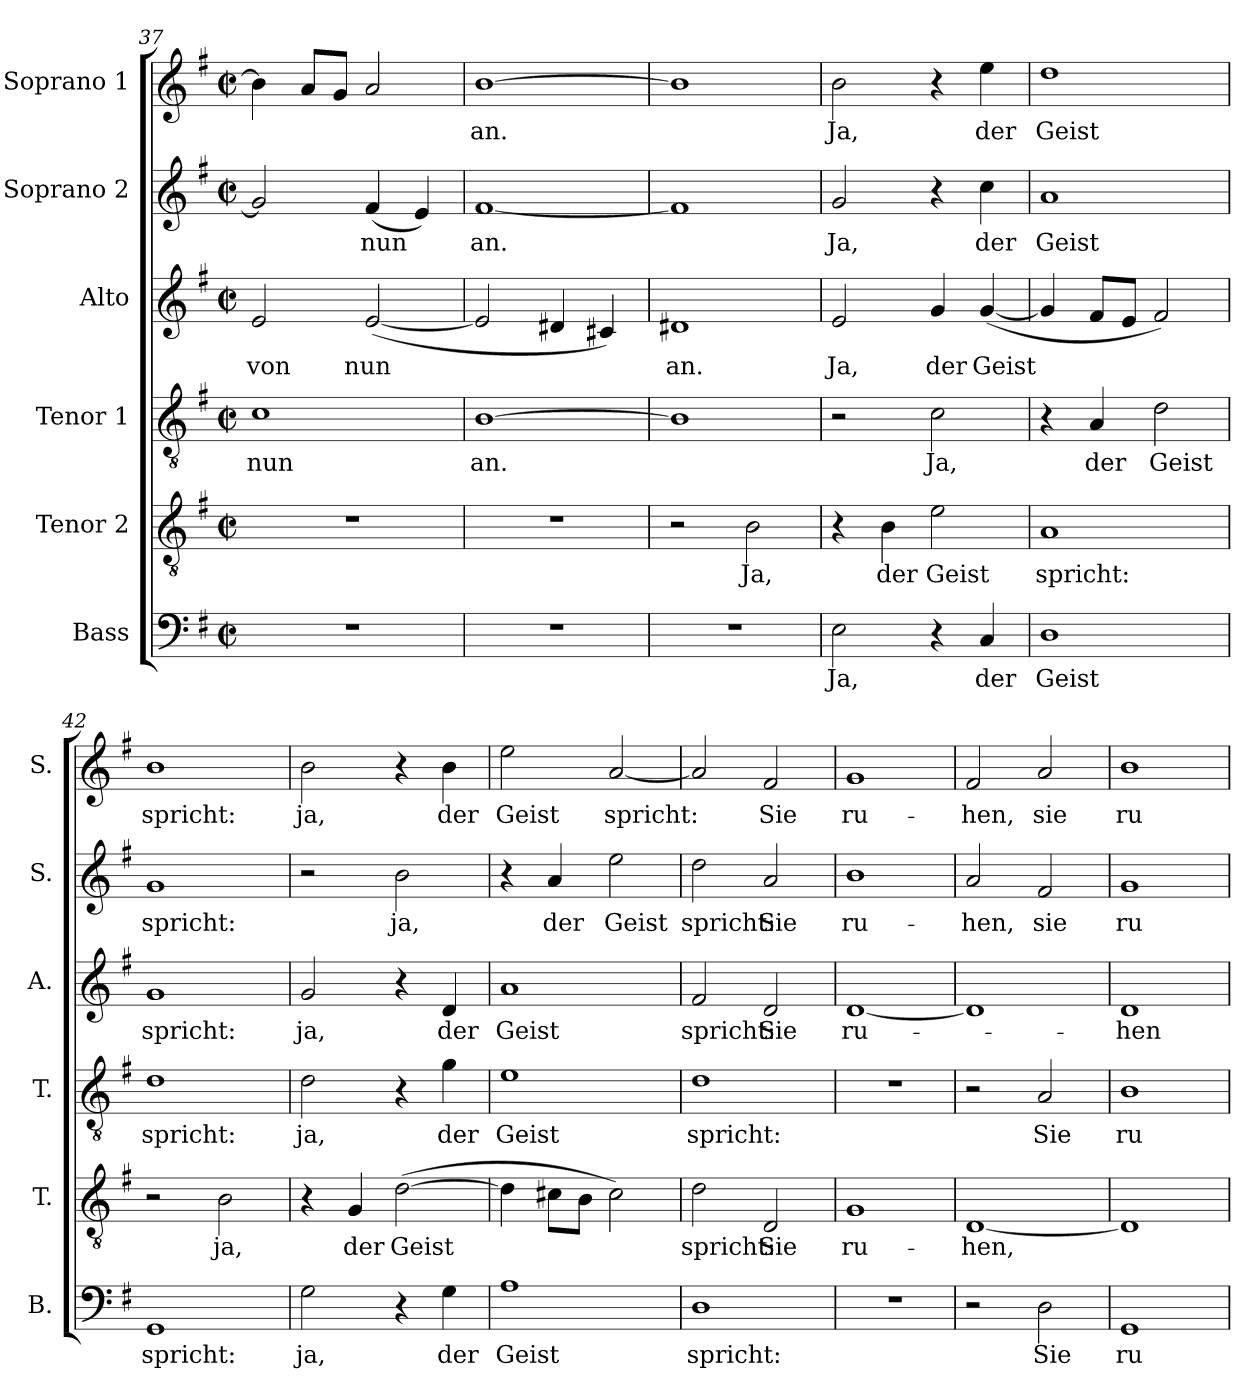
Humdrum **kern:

**kern	**text	**kern	**text	**kern	**text	**kern	**text	**kern	**text	**kern	**text
*part6	*part6	*part5	*part5	*part4	*part4	*part3	*part3	*part2	*part2	*part1	*part1
*staff6	*staff6	*staff5	*staff5	*staff4	*staff4	*staff3	*staff3	*staff2	*staff2	*staff1	*staff1
*I"Bass	*	*I"Tenor 2	*	*I"Tenor 1	*	*I"Alto	*	*I"Soprano 2	*	*I"Soprano 1	*
*I'B.	*	*I'T.	*	*I'T.	*	*I'A.	*	*I'S.	*	*I'S.	*
*clefF4	*	*clefGv2	*	*clefGv2	*	*clefG2	*	*clefG2	*	*clefG2	*
*	*	*ITrd7c12	*	*ITrd7c12	*	*	*	*	*	*	*
*k[f#]	*	*k[f#]	*	*k[f#]	*	*k[f#]	*	*k[f#]	*	*k[f#]	*
*G:	*	*G:	*	*G:	*	*G:	*	*G:	*	*G:	*
*M2/2	*	*M2/2	*	*M2/2	*	*M2/2	*	*M2/2	*	*M2/2	*
*met(c|)	*	*met(c|)	*	*met(c|)	*	*met(c|)	*	*met(c|)	*	*met(c|)	*
=37	=37	=37	=37	=37	=37	=37	=37	=37	=37	=37	=37
!	!	!	!	!	!LO:LY:b	!	!LO:LY:b	!	!	!	!
1r	.	1r	.	1C	nun	2e/	von	2g/]	.	4b\]	.
.	.	.	.	.	.	.	.	.	.	8a/L	.
.	.	.	.	.	.	.	.	.	.	8g/J	.
!	!	!	!	!	!	!	!LO:LY:b	!	!LO:LY:b	!	!
.	.	.	.	.	.	(<[<2e/	nun	(<4f#/	nun	2a/	.
.	.	.	.	.	.	.	.	4e/)	.	.	.
=38	=38	=38	=38	=38	=38	=38	=38	=38	=38	=38	=38
!	!	!	!	!	!LO:LY:b	!	!	!	!LO:LY:b	!	!LO:LY:b
1r	.	1r	.	[<1BB	an.	2e/]	.	[<1f#	an.	[<1b	an.
.	.	.	.	.	.	4d#X/	.	.	.	.	.
.	.	.	.	.	.	4c#X/)	.	.	.	.	.
=39	=39	=39	=39	=39	=39	=39	=39	=39	=39	=39	=39
!	!	!	!	!	!	!	!LO:LY:b	!	!	!	!
1r	.	2r	.	1BB]	.	1d#X	an.	1f#]	.	1b]	.
!	!	!	!LO:LY:b	!	!	!	!	!	!	!	!
.	.	2BB\	Ja,	.	.	.	.	.	.	.	.
=40	=40	=40	=40	=40	=40	=40	=40	=40	=40	=40	=40
!	!LO:LY:b	!	!	!	!	!	!LO:LY:b	!	!LO:LY:b	!	!LO:LY:b
2E\	Ja,	4r	.	2r	.	2e/	Ja,	2g/	Ja,	2b\	Ja,
!	!	!	!LO:LY:b	!	!	!	!	!	!	!	!
.	.	4BB\	der	.	.	.	.	.	.	.	.
!	!	!	!LO:LY:b	!	!LO:LY:b	!	!LO:LY:b	!	!	!	!
4r	.	2E\	Geist	2C\	Ja,	4g/	der	4r	.	4r	.
!	!LO:LY:b	!	!	!	!	!	!LO:LY:b	!	!LO:LY:b	!	!LO:LY:b
4C/	der	.	.	.	.	(<[<4g/	Geist	4cc\	der	4ee\	der
!!LO:PB:g=z
=41	=41	=41	=41	=41	=41	=41	=41	=41	=41	=41	=41
!	!LO:LY:b	!	!LO:LY:b	!	!	!	!	!	!LO:LY:b	!	!LO:LY:b
1D	Geist	1AA	spricht:	4r	.	4g/]	.	1a	Geist	1dd	Geist
!	!	!	!	!	!LO:LY:b	!	!	!	!	!	!
.	.	.	.	4AA/	der	8f#/L	.	.	.	.	.
.	.	.	.	.	.	8e/J	.	.	.	.	.
!	!	!	!	!	!LO:LY:b	!	!	!	!	!	!
.	.	.	.	2D\	Geist	2f#/)	.	.	.	.	.
=42	=42	=42	=42	=42	=42	=42	=42	=42	=42	=42	=42
!	!LO:LY:b	!	!	!	!LO:LY:b	!	!LO:LY:b	!	!LO:LY:b	!	!LO:LY:b
1GG	spricht:	2r	.	1D	spricht:	1g	spricht:	1g	spricht:	1b	spricht:
!	!	!	!LO:LY:b	!	!	!	!	!	!	!	!
.	.	2BB\	ja,	.	.	.	.	.	.	.	.
=43	=43	=43	=43	=43	=43	=43	=43	=43	=43	=43	=43
!	!LO:LY:b	!	!	!	!LO:LY:b	!	!LO:LY:b	!	!	!	!LO:LY:b
2G\	ja,	4r	.	2D\	ja,	2g/	ja,	2r	.	2b\	ja,
!	!	!	!LO:LY:b	!	!	!	!	!	!	!	!
.	.	4GG/	der	.	.	.	.	.	.	.	.
!	!	!	!LO:LY:b	!	!	!	!	!	!LO:LY:b	!	!
4r	.	(>[>2D\	Geist	4r	.	4r	.	2b\	ja,	4r	.
!	!LO:LY:b	!	!	!	!LO:LY:b	!	!LO:LY:b	!	!	!	!LO:LY:b
4G\	der	.	.	4G\	der	4d/	der	.	.	4b\	der
=44	=44	=44	=44	=44	=44	=44	=44	=44	=44	=44	=44
!	!LO:LY:b	!	!	!	!LO:LY:b	!	!LO:LY:b	!	!	!	!LO:LY:b
1A	Geist	4D\]	.	1E	Geist	1a	Geist	4r	.	2ee\	Geist
!	!	!	!	!	!	!	!	!	!LO:LY:b	!	!
.	.	8C#X\L	.	.	.	.	.	4a/	der	.	.
.	.	8BB\J	.	.	.	.	.	.	.	.	.
!	!	!	!	!	!	!	!	!	!LO:LY:b	!	!LO:LY:b
.	.	2C#\)	.	.	.	.	.	2ee\	Geist	[<2a/	spricht:
=45	=45	=45	=45	=45	=45	=45	=45	=45	=45	=45	=45
!	!LO:LY:b	!	!LO:LY:b	!	!LO:LY:b	!	!LO:LY:b	!	!LO:LY:b	!	!
1D	spricht:	2D\	spricht:	1D	spricht:	2f#/	spricht:	2dd\	spricht:	2a/]	.
!	!	!	!LO:LY:b	!	!	!	!LO:LY:b	!	!LO:LY:b	!	!LO:LY:b
.	.	2DD/	Sie	.	.	2d/	Sie	2a/	Sie	2f#/	Sie
=46	=46	=46	=46	=46	=46	=46	=46	=46	=46	=46	=46
!	!	!	!LO:LY:b	!	!	!	!LO:LY:b	!	!LO:LY:b	!	!LO:LY:b
1r	.	1GG	ru-	1r	.	[<1d	ru-	1b	ru-	1g	ru-
=47	=47	=47	=47	=47	=47	=47	=47	=47	=47	=47	=47
!	!	!	!LO:LY:b	!	!	!	!	!	!LO:LY:b	!	!LO:LY:b
2r	.	[<1DD	-hen,	2r	.	1d]	.	2a/	-hen,	2f#/	-hen,
!	!LO:LY:b	!	!	!	!LO:LY:b	!	!	!	!LO:LY:b	!	!LO:LY:b
2D\	Sie	.	.	2AA/	Sie	.	.	2f#/	sie	2a/	sie
=48	=48	=48	=48	=48	=48	=48	=48	=48	=48	=48	=48
!	!LO:LY:b	!	!	!	!LO:LY:b	!	!LO:LY:b	!	!LO:LY:b	!	!LO:LY:b
1GG	ru-	1DD]	.	1BB	ru-	1d	-hen	1g	ru-	1b	ru-
=	=	=	=	=	=	=	=	=	=	=	=
*-	*-	*-	*-	*-	*-	*-	*-	*-	*-	*-	*-
